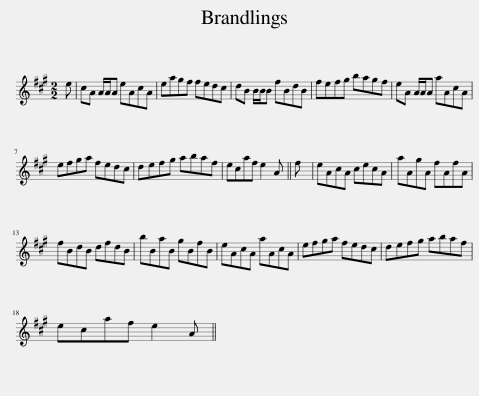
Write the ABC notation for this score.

X:1
L:1/8
M:2/2
I:linebreak $
K:A
V:1 treble
V:1
 e | cA A/A/A eAcA | eagf fedc | dB B/B/B fBdB | fefg bagf | %5
 eA A/A/A aAcA |$ efga fedc | defg abaf | ecaf e2 A || f | %10
 eAcA cecA | aAgA fAfA |$ fBdB dfdB | bBaB gBfB | eAcA aAcA | %15
 efga fedc | defg abaf |$ ecaf e2 A || %18
